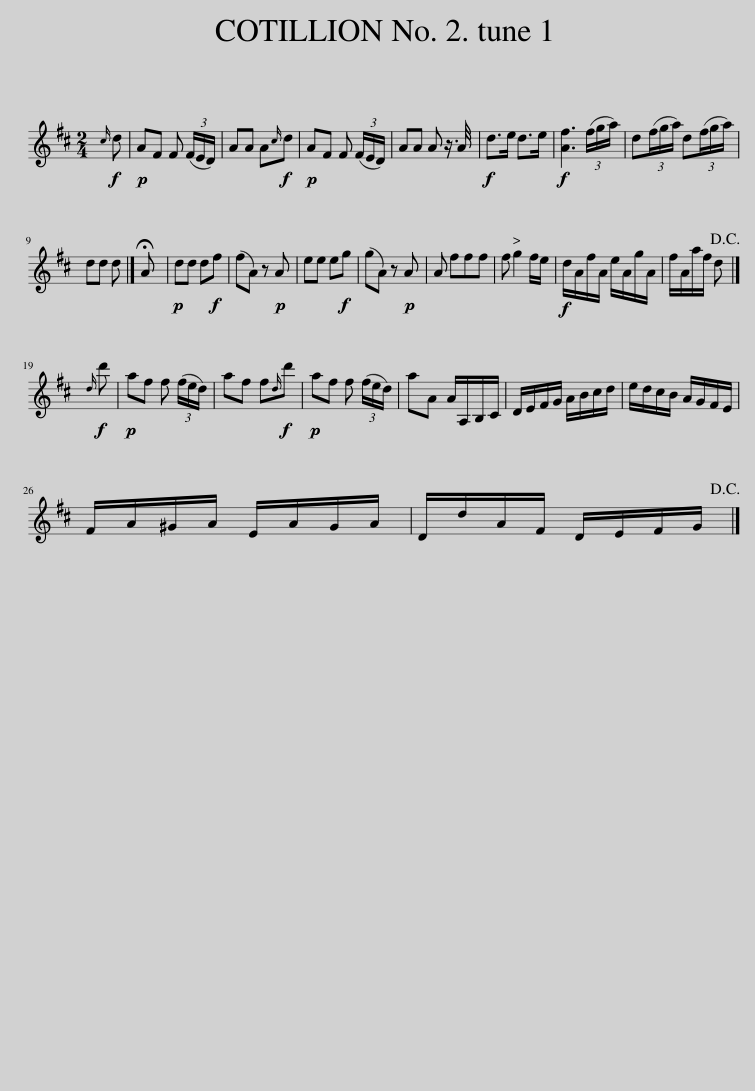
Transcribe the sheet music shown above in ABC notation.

X:1
L:1/8
M:2/4
I:linebreak $
K:D
V:1 treble
V:1
!f!{c} d |!p! AF F (3(F/E/D/) | AA A!f!{c}d |!p! AF F (3(F/E/D/) | AA A z3/4 A/4 | %5
!f! d>e d>e |!f! [Af]3 (3(f/g/a/) | d(3(f/g/a/) d(3(f/g/a/) |$ dd d |] !fermata!A | %10
!p! dd d!f!f | (fA) z!p! A | ee e!f!g | (gA) z!p! A | A fff | %15
 f g2 f/e/ |!f! d/A/f/A/ e/A/g/A/ | f/A/a/f/ d!D.C.! |]$!f!{d} d' |!p! af f (3(f/e/d/) | %20
 af f!f!{d}d' |!p! af f (3(f/e/d/) | aA A/A,/B,/C/ | D/E/F/G/ A/B/c/d/ | e/d/c/B/ A/G/F/E/ |$ %25
 F/A/^G/A/ E/A/G/A/ | D/d/A/F/ D/E/F/G/!D.C.! |] %27
